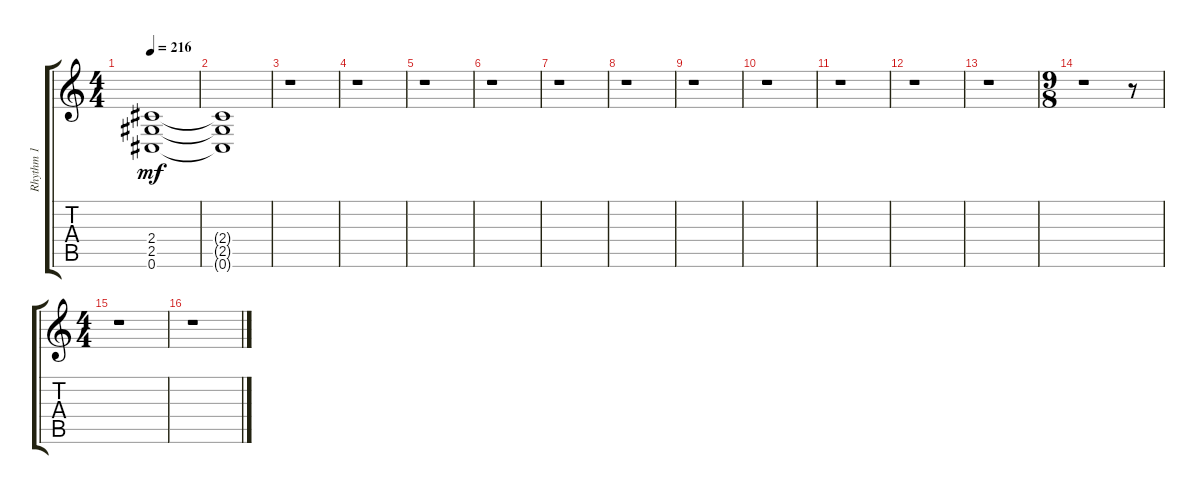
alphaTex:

\track ("Rhythm 1" "Rhythm 1") {instrument distortionguitar}
\staff {score tabs}
\tuning (Db4 Ab3 E3 B2 Gb2 Db2) {hide}
\ts (4 4)
\tempo 216
\clef g2
\ks c
(2.4{t} 2.5{t} 0.6{t}).1{dy mf} |
(2.4{t} 2.5{t} 0.6{t}).1 |
r.1 |
r.1 |
r.1 |
r.1 |
r.1 |
r.1 |
r.1 |
r.1 |
r.1 |
r.1 |
r.1 |
\ts (9 8)
r.1 r.8 |
\ts (4 4)
r.1 |
r.1
